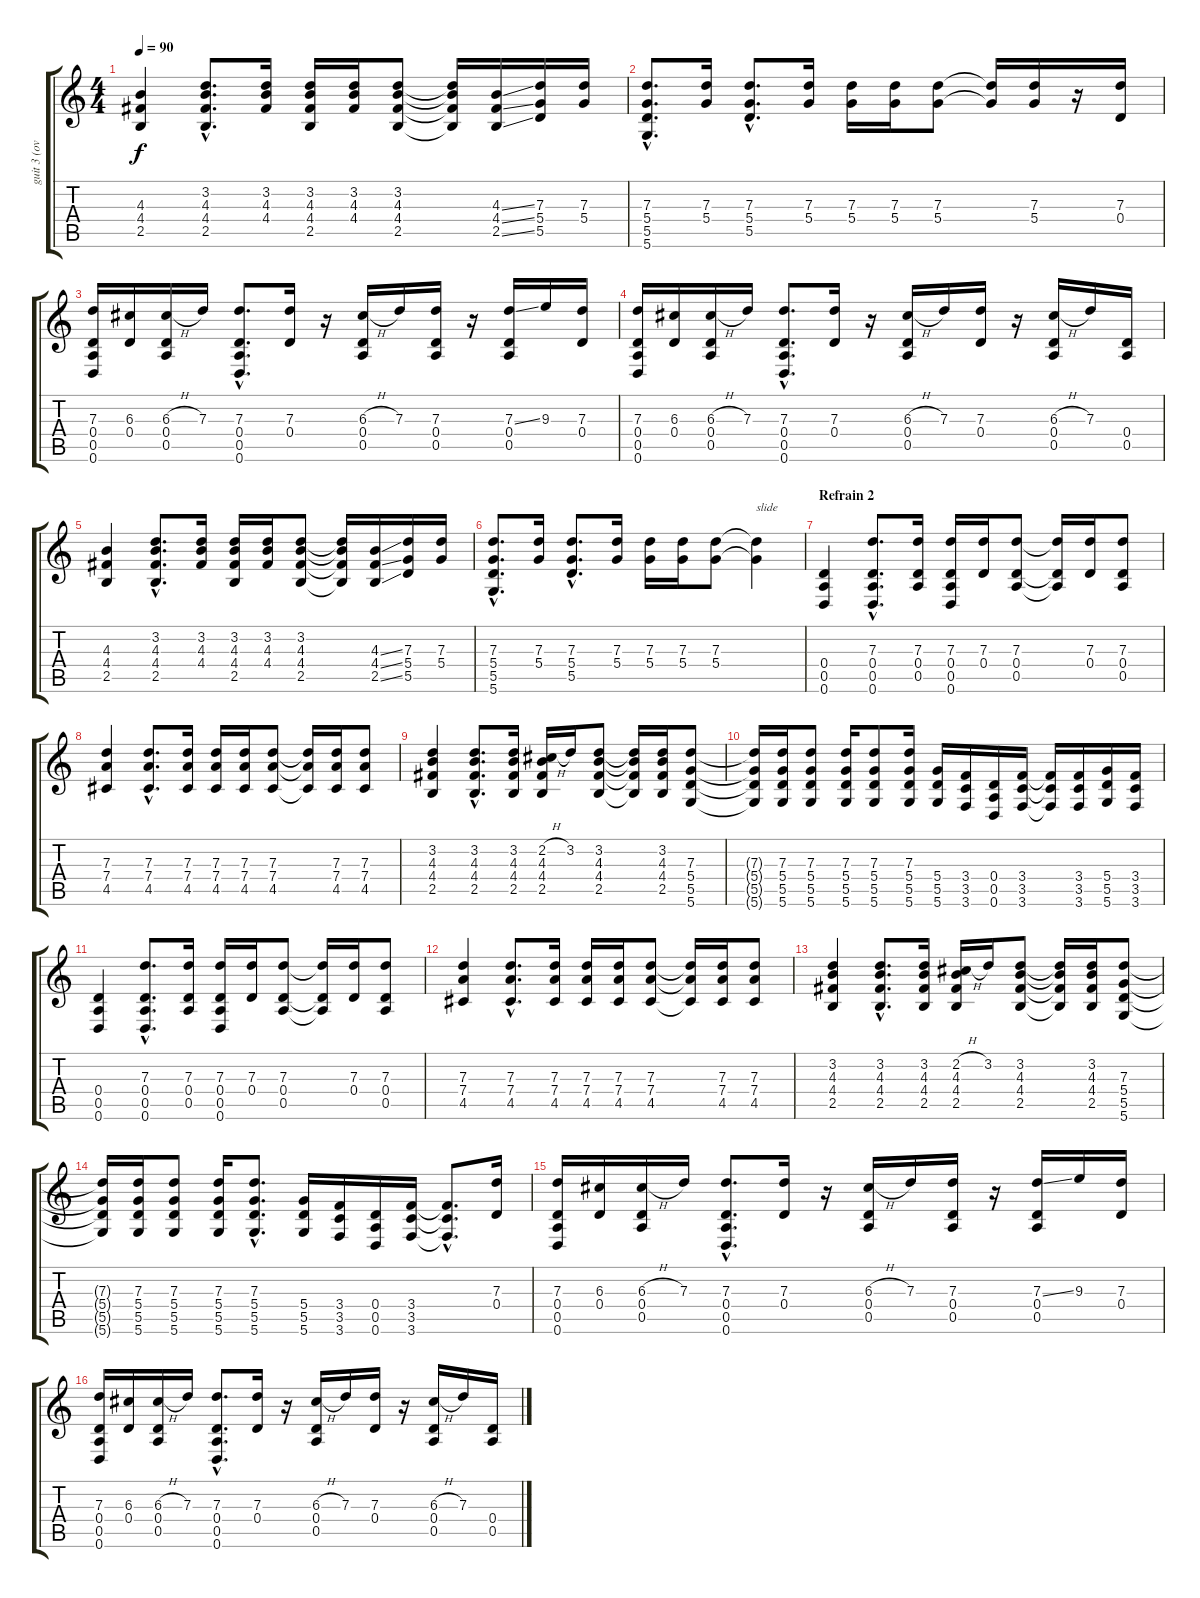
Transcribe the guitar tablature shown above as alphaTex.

\track ("guit 3 (overdrive)" "guit 3 (ov") {instrument overdrivenguitar}
\staff {score tabs}
\tuning (E4 B3 G3 D3 A2 D2) {hide}
\ts (4 4)
\tempo 90
\clef g2
\ks c
(4.3 4.4 2.5).4{dy f} (3.2{hac} 4.3{hac} 4.4{hac} 2.5{hac}).8{d} (3.2 4.3 4.4).16 (3.2 4.3 4.4 2.5).16 (3.2 4.3 4.4).16 (3.2 4.3 4.4 2.5).8 (3.2{t} 4.3{t} 4.4{t} 2.5{t}).16 (4.3{ss} 4.4{ss} 2.5{ss}).16 (7.3 5.4 5.5).16 (7.3 5.4).16 |
(7.3{hac} 5.4{hac} 5.5{hac} 5.6{hac}).8{d} (7.3 5.4).16 (7.3{hac} 5.4{hac} 5.5{hac}).8{d} (7.3 5.4).16 (7.3 5.4).16 (7.3 5.4).16 (7.3 5.4).8 (7.3{t} 5.4{t}).16 (7.3 5.4).16 r.16 (7.3 0.4).16 |
(7.3 0.4 0.5 0.6).16 (6.3 0.4).16 (6.3{h} 0.4 0.5).16 7.3.16 (7.3{hac} 0.4{hac} 0.5{hac} 0.6{hac}).8{d} (7.3 0.4).16 r.16 (6.3{h} 0.4 0.5).16 7.3.16 (7.3 0.4 0.5).16 r.16 (7.3{ss} 0.4 0.5).16 9.3.16 (7.3 0.4).16 |
(7.3 0.4 0.5 0.6).16 (6.3 0.4).16 (6.3{h} 0.4 0.5).16 7.3.16 (7.3{hac} 0.4{hac} 0.5{hac} 0.6{hac}).8{d} (7.3 0.4).16 r.16 (6.3{h} 0.4 0.5).16 7.3.16 (7.3 0.4).16 r.16 (6.3{h} 0.4 0.5).16 7.3.16 (0.4 0.5).16 |
(4.3 4.4 2.5).4 (3.2{hac} 4.3{hac} 4.4{hac} 2.5{hac}).8{d} (3.2 4.3 4.4).16 (3.2 4.3 4.4 2.5).16 (3.2 4.3 4.4).16 (3.2 4.3 4.4 2.5).8 (3.2{t} 4.3{t} 4.4{t} 2.5{t}).16 (4.3{ss} 4.4{ss} 2.5{ss}).16 (7.3 5.4 5.5).16 (7.3 5.4).16 |
(7.3{hac} 5.4{hac} 5.5{hac} 5.6{hac}).8{d} (7.3 5.4).16 (7.3{hac} 5.4{hac} 5.5{hac}).8{d} (7.3 5.4).16 (7.3 5.4).16 (7.3 5.4).16 (7.3 5.4).8 (7.3{t} 5.4{t}).4{txt "slide"} |
\section ("" "Refrain 2")
(0.4 0.5 0.6).4 (7.3{hac} 0.4{hac} 0.5{hac} 0.6{hac}).8{d} (7.3 0.4 0.5).16 (7.3 0.4 0.5 0.6).16 (7.3 0.4).16 (7.3 0.4 0.5).8 (7.3{t} 0.4{t} 0.5{t}).16 (7.3 0.4).16 (7.3 0.4 0.5).8 |
(7.3 7.4 4.5).4 (7.3{hac} 7.4{hac} 4.5{hac}).8{d} (7.3 7.4 4.5).16 (7.3 7.4 4.5).16 (7.3 7.4 4.5).16 (7.3 7.4 4.5).8 (7.3{t} 7.4{t} 4.5{t}).16 (7.3 7.4 4.5).16 (7.3 7.4 4.5).8 |
(3.2 4.3 4.4 2.5).4 (3.2{hac} 4.3{hac} 4.4{hac} 2.5{hac}).8{d} (3.2 4.3 4.4 2.5).16 (2.2{h} 4.3 4.4 2.5).16 3.2.16 (3.2 4.3 4.4 2.5).8 (3.2{t} 4.3{t} 4.4{t} 2.5{t}).16 (3.2 4.3 4.4 2.5).16 (7.3 5.4 5.5 5.6).8 |
(7.3{t} 5.4{t} 5.5{t} 5.6{t}).16 (7.3 5.4 5.5 5.6).16 (7.3 5.4 5.5 5.6).8 (7.3 5.4 5.5 5.6).16 (7.3 5.4 5.5 5.6).8 (7.3 5.4 5.5 5.6).16 (5.4 5.5 5.6).16 (3.4 3.5 3.6).16 (0.4 0.5 0.6).16 (3.4 3.5 3.6).16 (3.4{t} 3.5{t} 3.6{t}).16 (3.4 3.5 3.6).16 (5.4 5.5 5.6).16 (3.4 3.5 3.6).16 |
(0.4 0.5 0.6).4 (7.3{hac} 0.4{hac} 0.5{hac} 0.6{hac}).8{d} (7.3 0.4 0.5).16 (7.3 0.4 0.5 0.6).16 (7.3 0.4).16 (7.3 0.4 0.5).8 (7.3{t} 0.4{t} 0.5{t}).16 (7.3 0.4).16 (7.3 0.4 0.5).8 |
(7.3 7.4 4.5).4 (7.3{hac} 7.4{hac} 4.5{hac}).8{d} (7.3 7.4 4.5).16 (7.3 7.4 4.5).16 (7.3 7.4 4.5).16 (7.3 7.4 4.5).8 (7.3{t} 7.4{t} 4.5{t}).16 (7.3 7.4 4.5).16 (7.3 7.4 4.5).8 |
(3.2 4.3 4.4 2.5).4 (3.2{hac} 4.3{hac} 4.4{hac} 2.5{hac}).8{d} (3.2 4.3 4.4 2.5).16 (2.2{h} 4.3 4.4 2.5).16 3.2.16 (3.2 4.3 4.4 2.5).8 (3.2{t} 4.3{t} 4.4{t} 2.5{t}).16 (3.2 4.3 4.4 2.5).16 (7.3 5.4 5.5 5.6).8 |
(7.3{t} 5.4{t} 5.5{t} 5.6{t}).16 (7.3 5.4 5.5 5.6).16 (7.3 5.4 5.5 5.6).8 (7.3 5.4 5.5 5.6).16 (7.3{hac} 5.4{hac} 5.5{hac} 5.6{hac}).8{d} (5.4 5.5 5.6).16 (3.4 3.5 3.6).16 (0.4 0.5 0.6).16 (3.4 3.5 3.6).16 (3.4{hac t} 3.5{hac t} 3.6{hac t}).8{d} (7.3 0.4).16 |
(7.3 0.4 0.5 0.6).16 (6.3 0.4).16 (6.3{h} 0.4 0.5).16 7.3.16 (7.3{hac} 0.4{hac} 0.5{hac} 0.6{hac}).8{d} (7.3 0.4).16 r.16 (6.3{h} 0.4 0.5).16 7.3.16 (7.3 0.4 0.5).16 r.16 (7.3{ss} 0.4 0.5).16 9.3.16 (7.3 0.4).16 |
(7.3 0.4 0.5 0.6).16 (6.3 0.4).16 (6.3{h} 0.4 0.5).16 7.3.16 (7.3{hac} 0.4{hac} 0.5{hac} 0.6{hac}).8{d} (7.3 0.4).16 r.16 (6.3{h} 0.4 0.5).16 7.3.16 (7.3 0.4).16 r.16 (6.3{h} 0.4 0.5).16 7.3.16 (0.4 0.5).16
